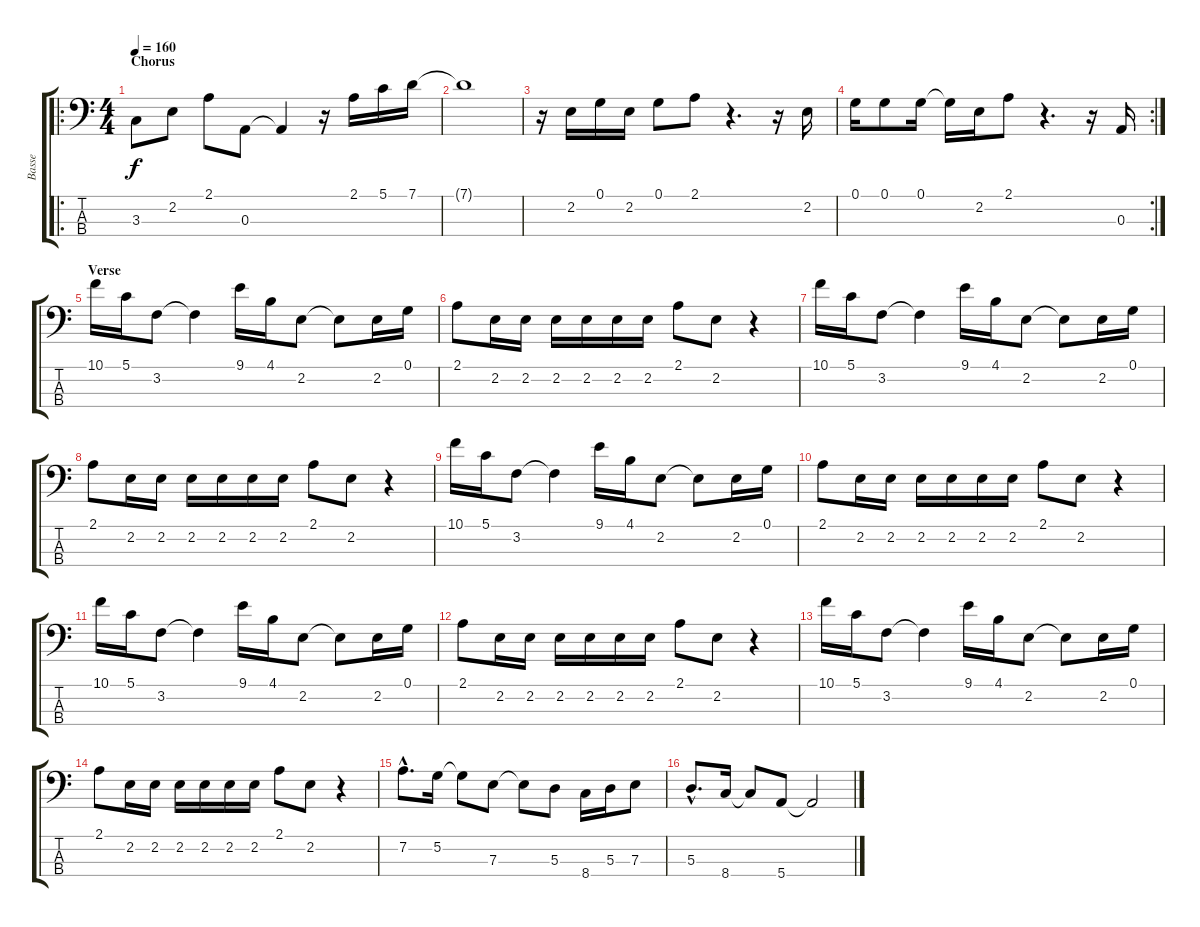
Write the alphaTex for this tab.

\track ("Basse" "Basse") {instrument synthbass1}
\staff {score tabs}
\tuning (G2 D2 A1 E1) {hide}
\ro
\ts (4 4)
\section ("" "Chorus")
\tempo 160
\clef f4
\ks c
3.3.8{dy f instrument synthbass1} 2.2.8 2.1.8 0.3.8 0.3{t}.4 r.16 2.1.16 5.1.16 7.1.16 |
7.1{t}.1 |
r.16 2.2.16 0.1.16 2.2.16 0.1.8 2.1.8 r.4{d} r.16 2.2.16 |
\rc 2
0.1.16 0.1.8 0.1.16 0.1{t}.16 2.2.16 2.1.8 r.4{d} r.16 0.3.16 |
\section ("" "Verse")
10.1.16 5.1.16 3.2.8 3.2{t}.4 9.1.16 4.1.16 2.2.8 2.2{t}.8 2.2.16 0.1.16 |
2.1.8 2.2.16 2.2.16 2.2.16 2.2.16 2.2.16 2.2.16 2.1.8 2.2.8 r.4 |
10.1.16 5.1.16 3.2.8 3.2{t}.4 9.1.16 4.1.16 2.2.8 2.2{t}.8 2.2.16 0.1.16 |
2.1.8 2.2.16 2.2.16 2.2.16 2.2.16 2.2.16 2.2.16 2.1.8 2.2.8 r.4 |
10.1.16 5.1.16 3.2.8 3.2{t}.4 9.1.16 4.1.16 2.2.8 2.2{t}.8 2.2.16 0.1.16 |
2.1.8 2.2.16 2.2.16 2.2.16 2.2.16 2.2.16 2.2.16 2.1.8 2.2.8 r.4 |
10.1.16 5.1.16 3.2.8 3.2{t}.4 9.1.16 4.1.16 2.2.8 2.2{t}.8 2.2.16 0.1.16 |
2.1.8 2.2.16 2.2.16 2.2.16 2.2.16 2.2.16 2.2.16 2.1.8 2.2.8 r.4 |
10.1.16 5.1.16 3.2.8 3.2{t}.4 9.1.16 4.1.16 2.2.8 2.2{t}.8 2.2.16 0.1.16 |
2.1.8 2.2.16 2.2.16 2.2.16 2.2.16 2.2.16 2.2.16 2.1.8 2.2.8 r.4 |
7.2{hac}.8{d} 5.2.16 5.2{t}.8 7.3.8 7.3{t}.8 5.3.8 8.4.16 5.3.16 7.3.8 |
5.3{hac}.8{d} 8.4.16 8.4{t}.8 5.4.8 5.4{t}.2
